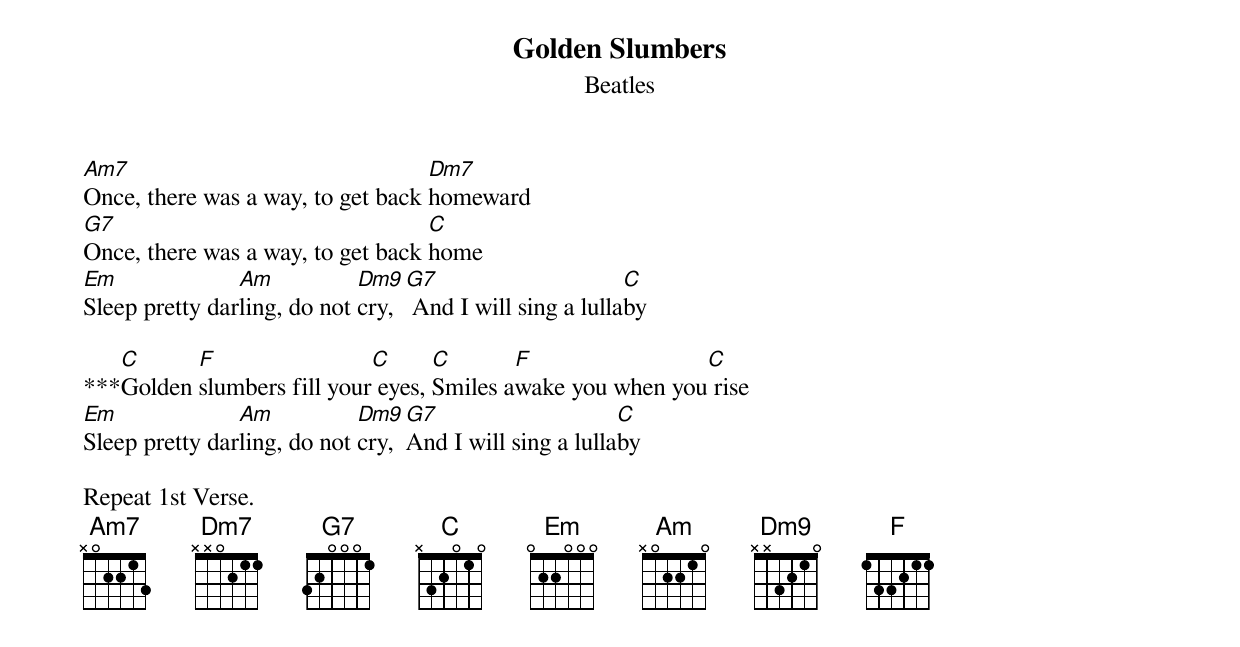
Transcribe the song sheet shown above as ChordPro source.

{title:Golden Slumbers}
{subtitle:Beatles}
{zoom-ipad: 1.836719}

[Am7]Once, there was a way, to get back [Dm7]homeward
[G7]Once, there was a way, to get back [C]home
[Em]Sleep pretty dar[Am]ling, do not [Dm9]cry, [G7] And I will sing a lulla[C]by

***[C]Golden [F]slumbers fill your[C] eyes, [C]Smiles a[F]wake you when you[C] rise
[Em]Sleep pretty dar[Am]ling, do not [Dm9]cry, [G7]And I will sing a lulla[C]by

Repeat 1st Verse.
